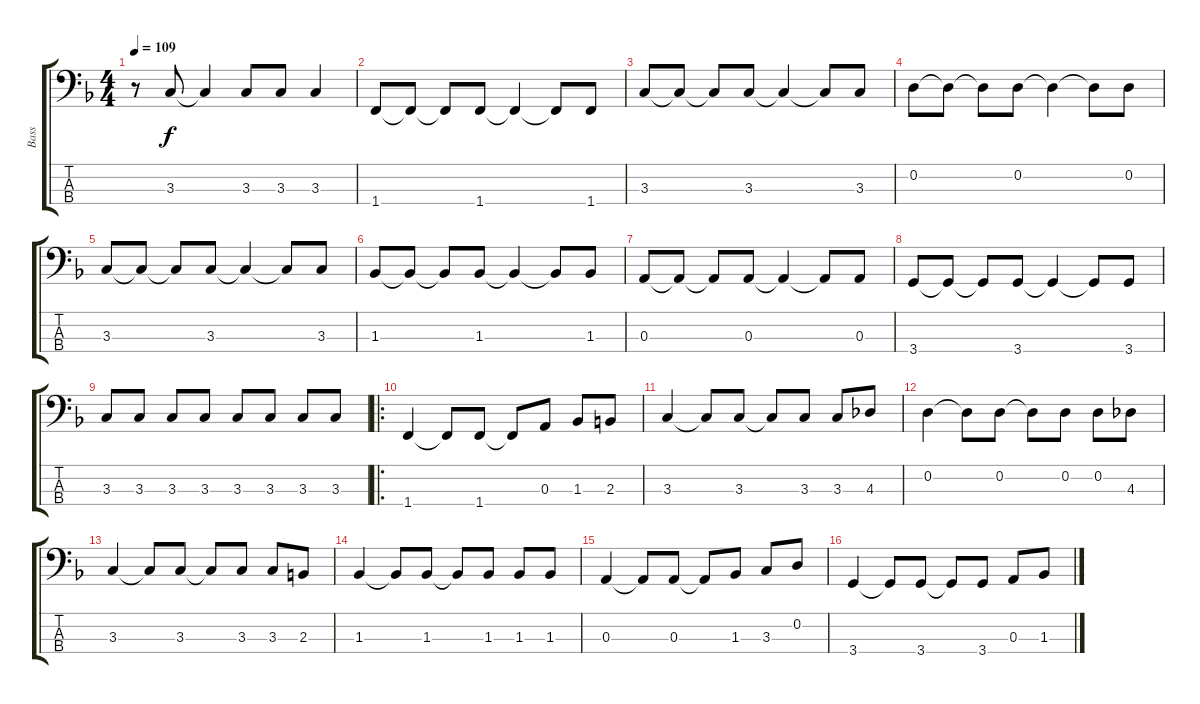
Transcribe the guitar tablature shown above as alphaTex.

\track ("Bass" "Bass") {instrument electricbassfinger}
\staff {score tabs}
\tuning (G2 D2 A1 E1) {hide}
\ts (4 4)
\tempo 109
\clef f4
\ks f
r.8{dy f} 3.3.8 3.3{t}.4 3.3.8 3.3.8 3.3.4 |
1.4.8 1.4{t}.8 1.4{t}.8 1.4.8 1.4{t}.4 1.4{t}.8 1.4.8 |
3.3.8 3.3{t}.8 3.3{t}.8 3.3.8 3.3{t}.4 3.3{t}.8 3.3.8 |
0.2.8 0.2{t}.8 0.2{t}.8 0.2.8 0.2{t}.4 0.2{t}.8 0.2.8 |
3.3.8 3.3{t}.8 3.3{t}.8 3.3.8 3.3{t}.4 3.3{t}.8 3.3.8 |
1.3.8 1.3{t}.8 1.3{t}.8 1.3.8 1.3{t}.4 1.3{t}.8 1.3.8 |
0.3.8 0.3{t}.8 0.3{t}.8 0.3.8 0.3{t}.4 0.3{t}.8 0.3.8 |
3.4.8 3.4{t}.8 3.4{t}.8 3.4.8 3.4{t}.4 3.4{t}.8 3.4.8 |
3.3.8 3.3.8 3.3.8 3.3.8 3.3.8 3.3.8 3.3.8 3.3.8 |
\ro
1.4.4 1.4{t}.8 1.4.8 1.4{t}.8 0.3.8 1.3.8 2.3.8 |
3.3.4 3.3{t}.8 3.3.8 3.3{t}.8 3.3.8 3.3.8 4.3.8 |
0.2.4 0.2{t}.8 0.2.8 0.2{t}.8 0.2.8 0.2.8 4.3.8 |
3.3.4 3.3{t}.8 3.3.8 3.3{t}.8 3.3.8 3.3.8 2.3.8 |
1.3.4 1.3{t}.8 1.3.8 1.3{t}.8 1.3.8 1.3.8 1.3.8 |
0.3.4 0.3{t}.8 0.3.8 0.3{t}.8 1.3.8 3.3.8 0.2.8 |
3.4.4 3.4{t}.8 3.4.8 3.4{t}.8 3.4.8 0.3.8 1.3.8
